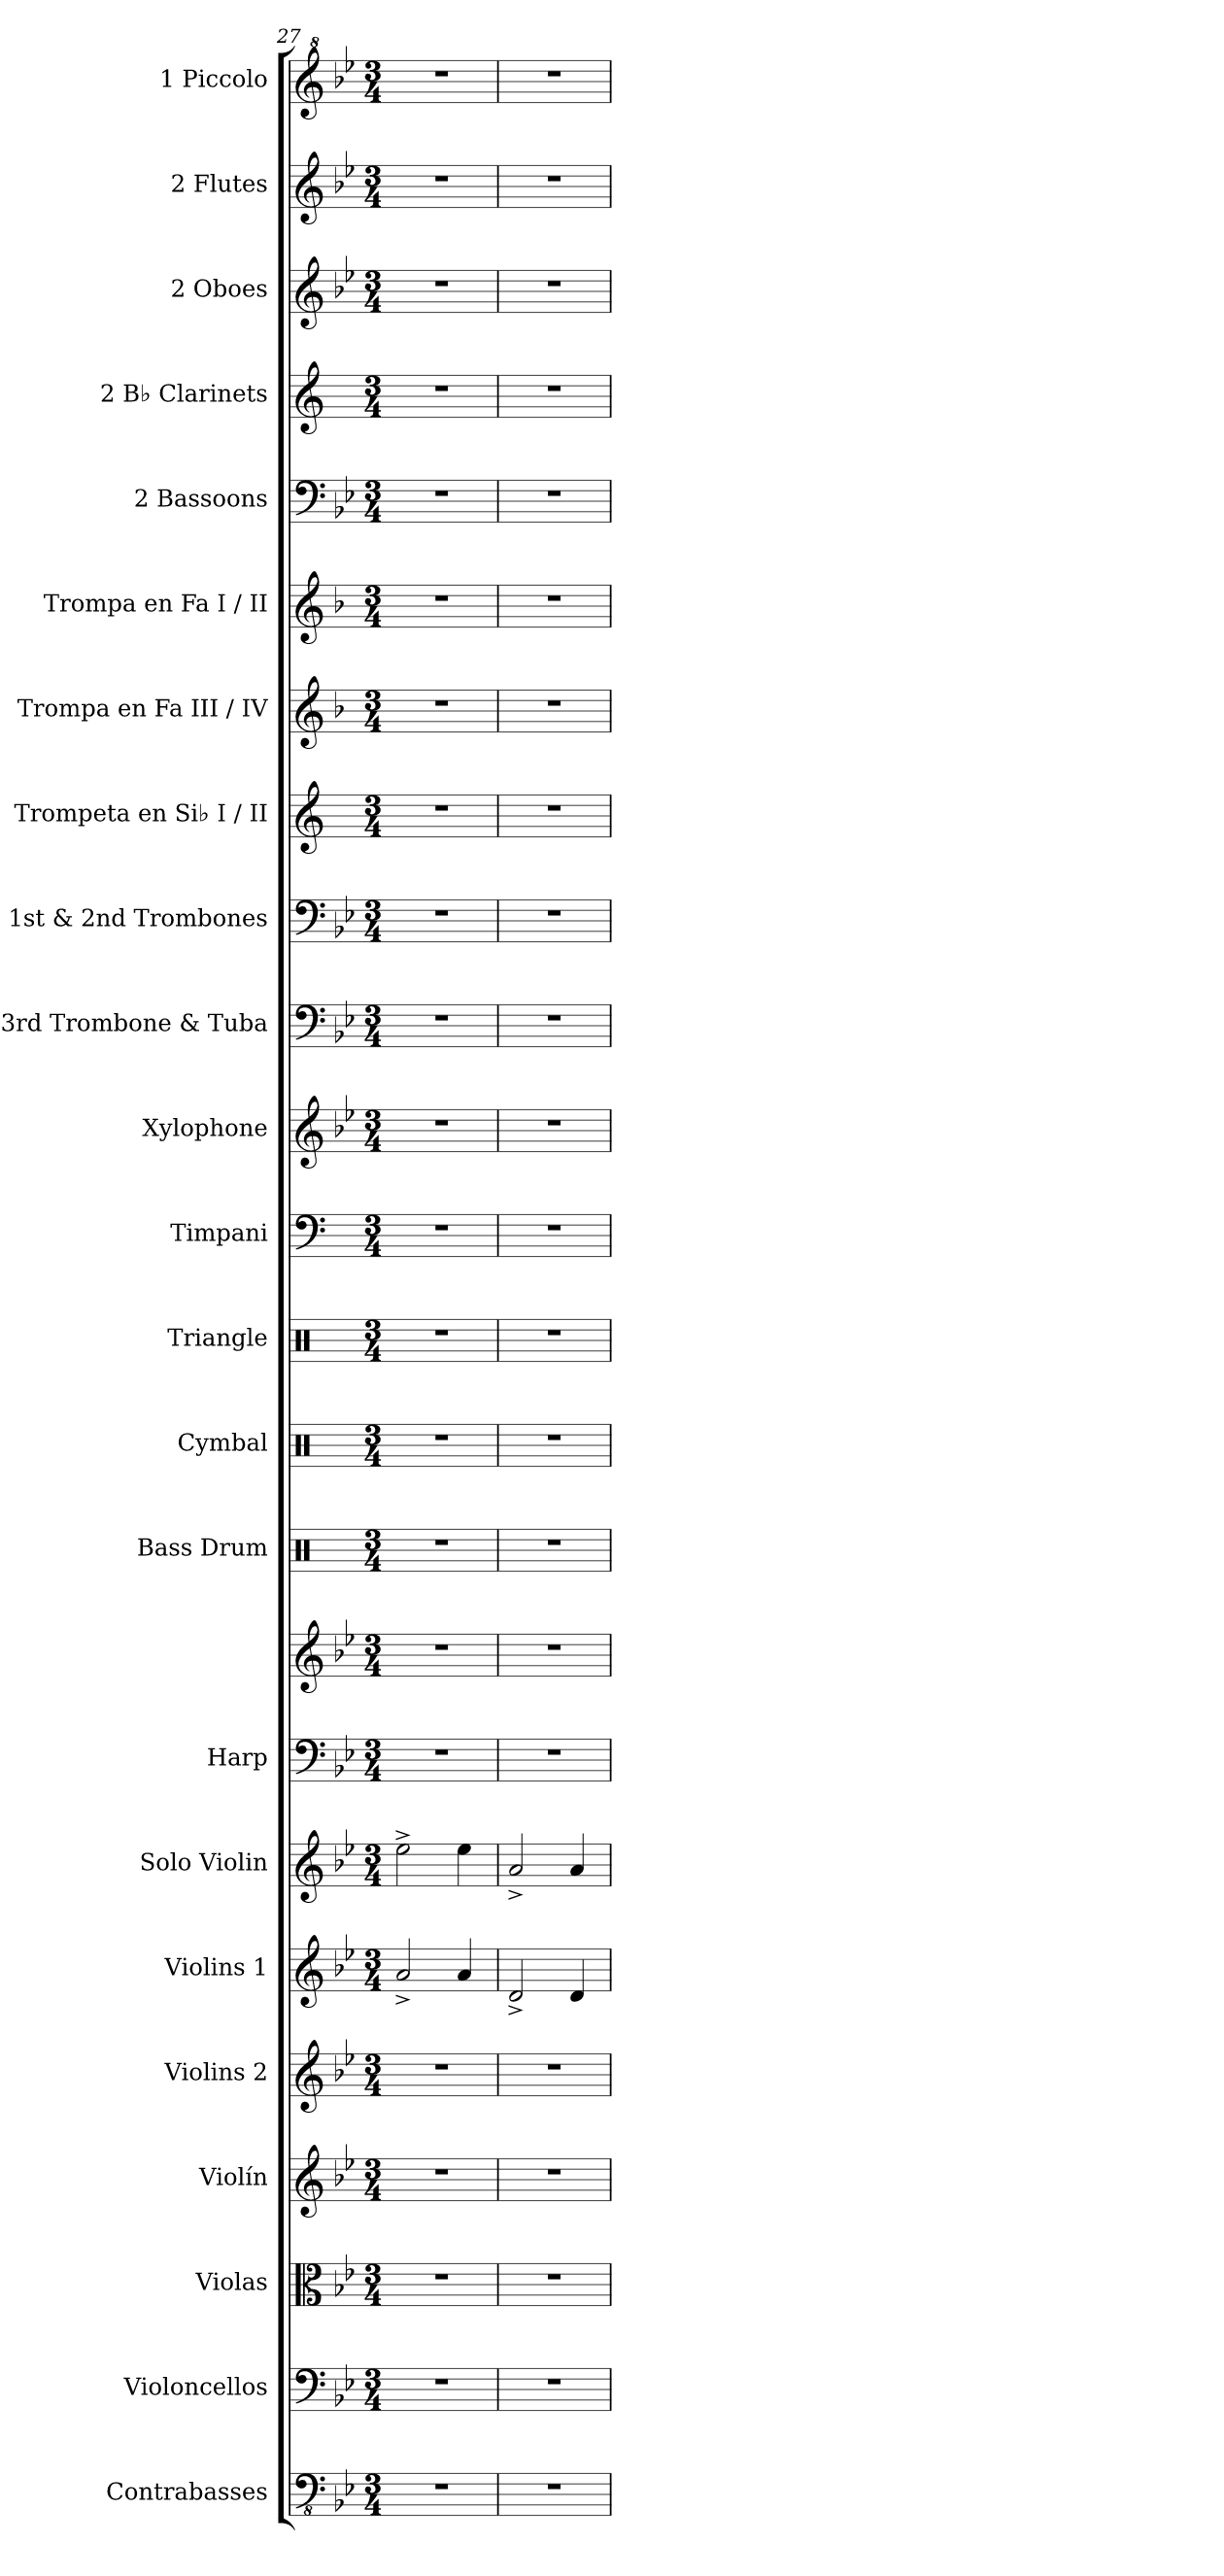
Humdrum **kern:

**kern	**kern	**kern	**kern	**kern	**kern	**kern	**kern	**kern	**kern	**kern	**kern	**kern	**kern	**kern	**kern	**kern	**kern	**kern	**kern	**kern	**kern	**kern	**kern
*part23	*part22	*part21	*part20	*part19	*part18	*part17	*part16	*part16	*part15	*part14	*part13	*part12	*part11	*part10	*part9	*part8	*part7	*part6	*part5	*part4	*part3	*part2	*part1
*staff24	*staff23	*staff22	*staff21	*staff20	*staff19	*staff18	*staff17	*staff16	*staff15	*staff14	*staff13	*staff12	*staff11	*staff10	*staff9	*staff8	*staff7	*staff6	*staff5	*staff4	*staff3	*staff2	*staff1
*I"Contrabasses	*I"Violoncellos	*I"Violas	*I"Violín	*I"Violins 2	*I"Violins 1	*I"Solo Violin	*I"Harp	*	*I"Bass Drum	*I"Cymbal	*I"Triangle	*I"Timpani	*I"Xylophone	*I"3rd Trombone     &amp; Tuba	*I"1st &amp; 2nd Trombones	*I"Trompeta en Si♭  I / II	*I"Trompa en Fa   III / IV	*I"Trompa en Fa I / II	*I"2 Bassoons	*I"2 B♭ Clarinets	*I"2 Oboes	*I"2 Flutes	*I"1 Piccolo
*I'Cbs.	*I'Vlcs.	*I'Vlas.	*I'Vln.	*I'Vlns. 2	*I'Vlns. 1	*I'S. Vln.	*I'Hrp.	*	*I'B. Dr.	*I'Cym.	*I'Trgl.	*I'Timp.	*I'Xyl.	*I'3rd Trb. &amp; Tba.	*I'1st &amp; 2nd    Trbs.	*I'Tpt. Si♭  I / II	*I'Trmp. Fa   III / IV	*I'Trmp. Fa I / II	*I'2 Bsns.	*I'2 B♭ Cls.	*I'2 Obs.	*I'2 Fls.	*I'1 Picc.
*clefFv4	*clefF4	*clefC3	*clefG2	*clefG2	*clefG2	*clefG2	*clefF4	*clefG2	*clefX	*clefX	*clefX	*clefF4	*clefG2	*clefF4	*clefF4	*clefG2	*clefG2	*clefG2	*clefF4	*clefG2	*clefG2	*clefG2	*clefG^2
*	*	*	*	*	*	*	*	*	*	*	*	*	*ITrd-7c-12	*	*	*ITrd1c2	*ITrd4c7	*ITrd4c7	*	*ITrd1c2	*	*	*ITrd-7c-12
*k[b-e-]	*k[b-e-]	*k[b-e-]	*k[b-e-]	*k[b-e-]	*k[b-e-]	*k[b-e-]	*k[b-e-]	*k[b-e-]	*k[]	*k[]	*k[]	*k[]	*k[b-e-]	*k[b-e-]	*k[b-e-]	*k[b-e-]	*k[b-e-]	*k[b-e-]	*k[b-e-]	*k[b-e-]	*k[b-e-]	*k[b-e-]	*k[b-e-]
*M3/4	*M3/4	*M3/4	*M3/4	*M3/4	*M3/4	*M3/4	*M3/4	*M3/4	*M3/4	*M3/4	*M3/4	*M3/4	*M3/4	*M3/4	*M3/4	*M3/4	*M3/4	*M3/4	*M3/4	*M3/4	*M3/4	*M3/4	*M3/4
=27	=27	=27	=27	=27	=27	=27	=27	=27	=27	=27	=27	=27	=27	=27	=27	=27	=27	=27	=27	=27	=27	=27	=27
2.r	2.r	2.r	2.r	2.r	2a^/	2ee-^\	2.r	2.r	2.r	2.r	2.r	2.r	2.r	2.r	2.r	2.r	2.r	2.r	2.r	2.r	2.r	2.r	2.r
.	.	.	.	.	4a/	4ee-\	.	.	.	.	.	.	.	.	.	.	.	.	.	.	.	.	.
=28	=28	=28	=28	=28	=28	=28	=28	=28	=28	=28	=28	=28	=28	=28	=28	=28	=28	=28	=28	=28	=28	=28	=28
2.r	2.r	2.r	2.r	2.r	2d^/	2a^/	2.r	2.r	2.r	2.r	2.r	2.r	2.r	2.r	2.r	2.r	2.r	2.r	2.r	2.r	2.r	2.r	2.r
.	.	.	.	.	4d/	4a/	.	.	.	.	.	.	.	.	.	.	.	.	.	.	.	.	.
=	=	=	=	=	=	=	=	=	=	=	=	=	=	=	=	=	=	=	=	=	=	=	=
*-	*-	*-	*-	*-	*-	*-	*-	*-	*-	*-	*-	*-	*-	*-	*-	*-	*-	*-	*-	*-	*-	*-	*-
